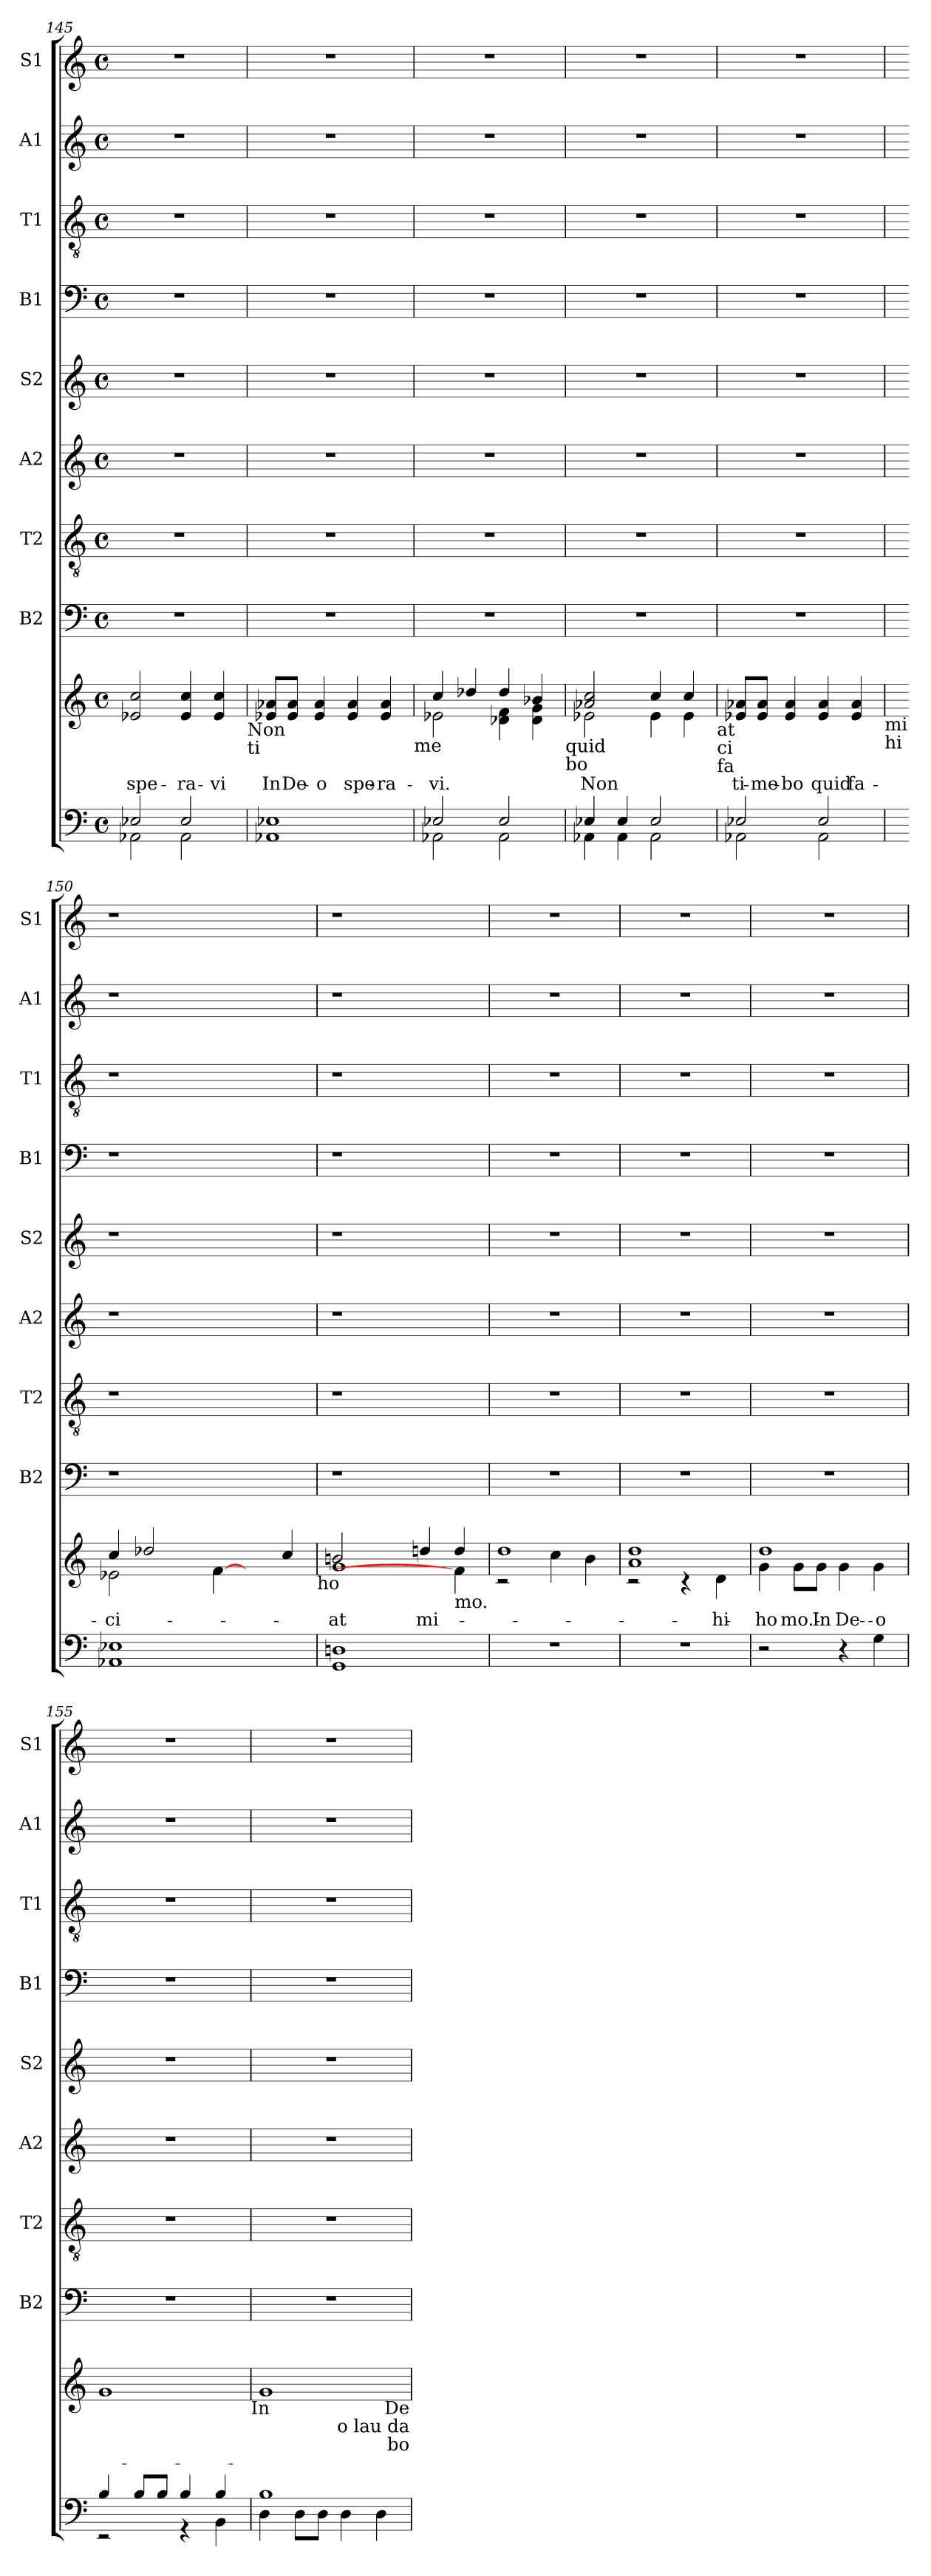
**kern	**kern	**text	**kern	**kern	**kern	**kern	**kern	**kern	**kern	**kern
*part9	*part9	*part9	*part8	*part7	*part6	*part5	*part4	*part3	*part2	*part1
*staff10	*staff9	*staff9	*staff8	*staff7	*staff6	*staff5	*staff4	*staff3	*staff2	*staff1
*	*	*	*I"B2	*I"T2	*I"A2	*I"S2	*I"B1	*I"T1	*I"A1	*I"S1
*	*	*	*I'B2	*I'T2	*I'A2	*I'S2	*I'B1	*I'T1	*I'A1	*I'S1
*clefF4	*clefG2	*	*clefF4	*clefGv2	*clefG2	*clefG2	*clefF4	*clefGv2	*clefG2	*clefG2
*k[]	*k[]	*	*k[]	*k[]	*k[]	*k[]	*k[]	*k[]	*k[]	*k[]
*C:	*C:	*	*C:	*C:	*C:	*C:	*C:	*C:	*C:	*C:
*M4/4	*M4/4	*	*M4/4	*M4/4	*M4/4	*M4/4	*M4/4	*M4/4	*M4/4	*M4/4
*met(c)	*met(c)	*	*met(c)	*met(c)	*met(c)	*met(c)	*met(c)	*met(c)	*met(c)	*met(c)
=145	=145	=145	=145	=145	=145	=145	=145	=145	=145	=145
*^	*	*	*	*	*	*	*	*	*	*
!	!	!	!LO:LY:b	!	!	!	!	!	!	!	!
2E-X/	2AA-X\	2e-X/ 2cc/	spe-	1r	1r	1r	1r	1r	1r	1r	1r
!	!	!	!LO:LY:b	!	!	!	!	!	!	!	!
2E-/	2AA-\	4e-/ 4cc/	-ra-	.	.	.	.	.	.	.	.
!	!	!	!LO:LY:b	!	!	!	!	!	!	!	!
.	.	4e-/ 4cc/	-vi	.	.	.	.	.	.	.	.
*v	*v	*	*	*	*	*	*	*	*	*	*
!	!LO:TX:b:t=Non	!	!	!	!	!	!	!	!	!
!	!LO:TX:b:t=ti	!	!	!	!	!	!	!	!	!
=146	=146	=146	=146	=146	=146	=146	=146	=146	=146	=146
!	!	!LO:LY:b	!	!	!	!	!	!	!	!
1AA-X 1E-X	8e-X/ 8a-X/L	In	1r	1r	1r	1r	1r	1r	1r	1r
!	!	!LO:LY:b	!	!	!	!	!	!	!	!
.	8e-/ 8a-/J	De-	.	.	.	.	.	.	.	.
!	!	!LO:LY:b	!	!	!	!	!	!	!	!
.	4e-/ 4a-/	-o	.	.	.	.	.	.	.	.
!	!	!LO:LY:b	!	!	!	!	!	!	!	!
.	4e-/ 4a-/	spe-	.	.	.	.	.	.	.	.
!	!	!LO:LY:b	!	!	!	!	!	!	!	!
.	4e-/ 4a-/	-ra-	.	.	.	.	.	.	.	.
!	!LO:TX:b:t=me	!	!	!	!	!	!	!	!	!
=147	=147	=147	=147	=147	=147	=147	=147	=147	=147	=147
*^	*	*	*	*	*	*	*	*	*	*
!	!	!	!LO:LY:b	!	!	!	!	!	!	!	!
*	*	*^	*	*	*	*	*	*	*	*	*
2E-X/	2AA-X\	4cc/	2e-X\	-vi.	1r	1r	1r	1r	1r	1r	1r	1r
.	.	4dd-X/	.	.	.	.	.	.	.	.	.	.
2E-/	2AA-\	4dd-/	4d-X\ 4f\	.	.	.	.	.	.	.	.	.
.	.	4b-X/	4d-\ 4g\	.	.	.	.	.	.	.	.	.
!	!	!	!LO:TX:b:t=quid	!	!	!	!	!	!	!	!	!
!	!	!	!LO:TX:b:t=bo	!	!	!	!	!	!	!	!	!
=148	=148	=148	=148	=148	=148	=148	=148	=148	=148	=148	=148	=148
!	!	!	!	!LO:LY:b	!	!	!	!	!	!	!	!
4E-X/	4AA-X\	2a-X/ 2cc/	2e-X\	Non	1r	1r	1r	1r	1r	1r	1r	1r
4E-/	4AA-\	.	.	.	.	.	.	.	.	.	.	.
2E-/	2AA-\	4cc/	4e-\	.	.	.	.	.	.	.	.	.
.	.	4cc/	4e-\	.	.	.	.	.	.	.	.	.
!	!	!	!LO:TX:b:t=at	!	!	!	!	!	!	!	!	!
!	!	!	!LO:TX:b:t=ci	!	!	!	!	!	!	!	!	!
!	!	!	!LO:TX:b:t=fa	!	!	!	!	!	!	!	!	!
!!LO:LB:g=z
=149	=149	=149	=149	=149	=149	=149	=149	=149	=149	=149	=149	=149
!	!	!	!	!LO:LY:b	!	!	!	!	!	!	!	!
*	*	*v	*v	*	*	*	*	*	*	*	*	*
2E-X/	2AA-X\	8e-X/ 8a-X/L	ti-	1r	1r	1r	1r	1r	1r	1r	1r
!	!	!	!LO:LY:b	!	!	!	!	!	!	!	!
.	.	8e-/ 8a-/J	-me-	.	.	.	.	.	.	.	.
!	!	!	!LO:LY:b	!	!	!	!	!	!	!	!
.	.	4e-/ 4a-/	-bo	.	.	.	.	.	.	.	.
!	!	!	!LO:LY:b	!	!	!	!	!	!	!	!
2E-/	2AA-\	4e-/ 4a-/	quid	.	.	.	.	.	.	.	.
!	!	!	!LO:LY:b	!	!	!	!	!	!	!	!
.	.	4e-/ 4a-/	fa-	.	.	.	.	.	.	.	.
*v	*v	*	*	*	*	*	*	*	*	*	*
!	!LO:TX:b:t=mi	!	!	!	!	!	!	!	!	!
!	!LO:TX:b:t=hi	!	!	!	!	!	!	!	!	!
=150	=150	=150	=150	=150	=150	=150	=150	=150	=150	=150
*	*^	*	*	*	*	*	*	*	*	*
!	!	!	!LO:LY:b	!	!	!	!	!	!	!	!
1AA-X 1E-X	4cc/	2e-X\	-ci-	1r	1r	1r	1r	1r	1r	1r	1r
.	2dd-X/	.	.	.	.	.	.	.	.	.	.
.	.	4ryy	.	.	.	.	.	.	.	.	.
.	4ryy	[4f\	.	.	.	.	.	.	.	.	.
2ryy	4ryy	2ryy	.	2ryy	2ryy	2ryy	2ryy	2ryy	2ryy	2ryy	2ryy
.	4cc/	.	.	.	.	.	.	.	.	.	.
!	!LO:TX:b:t=ho	!	!	!	!	!	!	!	!	!	!
=151	=151	=151	=151	=151	=151	=151	=151	=151	=151	=151	=151
!	!	!	!LO:LY:b	!	!	!	!	!	!	!	!
1GG 1Dn	2bn/	1g	-at	1r	1r	1r	1r	1r	1r	1r	1r
.	4ryy	.	.	.	.	.	.	.	.	.	.
!	!	!	!LO:LY:b	!	!	!	!	!	!	!	!
.	4ddn/	.	-mi-	.	.	.	.	.	.	.	.
!	!LO:TX:b:t=mo.	!	!	!	!	!	!	!	!	!	!
4ryy	4dd/	4f\]	.	4ryy	4ryy	4ryy	4ryy	4ryy	4ryy	4ryy	4ryy
=152	=152	=152	=152	=152	=152	=152	=152	=152	=152	=152	=152
1r	1dd	2rc	.	1r	1r	1r	1r	1r	1r	1r	1r
.	.	4cc\	.	.	.	.	.	.	.	.	.
.	.	4b\	.	.	.	.	.	.	.	.	.
=153	=153	=153	=153	=153	=153	=153	=153	=153	=153	=153	=153
1r	1a 1dd	2rc	.	1r	1r	1r	1r	1r	1r	1r	1r
.	.	4rc	.	.	.	.	.	.	.	.	.
!	!	!	!LO:LY:b	!	!	!	!	!	!	!	!
.	.	4d\	hi	.	.	.	.	.	.	.	.
=154	=154	=154	=154	=154	=154	=154	=154	=154	=154	=154	=154
!	!	!	!LO:LY:b	!	!	!	!	!	!	!	!
2r	1dd	4g\	ho-	1r	1r	1r	1r	1r	1r	1r	1r
!	!	!	!LO:LY:b	!	!	!	!	!	!	!	!
.	.	8g\L	-mo.	.	.	.	.	.	.	.	.
!	!	!	!LO:LY:b	!	!	!	!	!	!	!	!
.	.	8g\J	In	.	.	.	.	.	.	.	.
!	!	!	!LO:LY:b	!	!	!	!	!	!	!	!
4r	.	4g\	De-	.	.	.	.	.	.	.	.
!	!	!	!LO:LY:b	!	!	!	!	!	!	!	!
4G\	.	4g\	-o	.	.	.	.	.	.	.	.
!	!	!LO:TX:b:t=In	!	!	!	!	!	!	!	!	!
*	*v	*v	*	*	*	*	*	*	*	*	*
!!LO:LB:g=z
=155	=155	=155	=155	=155	=155	=155	=155	=155	=155	=155
*^	*	*	*	*	*	*	*	*	*	*
4B/	2rEE	1g	.	1r	1r	1r	1r	1r	1r	1r	1r
8B/L	.	.	.	.	.	.	.	.	.	.	.
8B/J	.	.	.	.	.	.	.	.	.	.	.
4B/	4rGG	.	.	.	.	.	.	.	.	.	.
4B/	4BB\	.	.	.	.	.	.	.	.	.	.
!	!	!LO:TX:b:t=In	!	!	!	!	!	!	!	!	!
=156	=156	=156	=156	=156	=156	=156	=156	=156	=156	=156	=156
1B	4D\	1g	.	1r	1r	1r	1r	1r	1r	1r	1r
.	8D\L	.	.	.	.	.	.	.	.	.	.
.	8D\J	.	.	.	.	.	.	.	.	.	.
.	4D\	.	.	.	.	.	.	.	.	.	.
.	4D\	.	.	.	.	.	.	.	.	.	.
!	!	!LO:TX:b:t=De	!	!	!	!	!	!	!	!	!
!	!	!LO:TX:b:t=o lau da	!	!	!	!	!	!	!	!	!
!	!	!LO:TX:b:t=bo	!	!	!	!	!	!	!	!	!
*v	*v	*	*	*	*	*	*	*	*	*	*
=	=	=	=	=	=	=	=	=	=	=
*-	*-	*-	*-	*-	*-	*-	*-	*-	*-	*-
